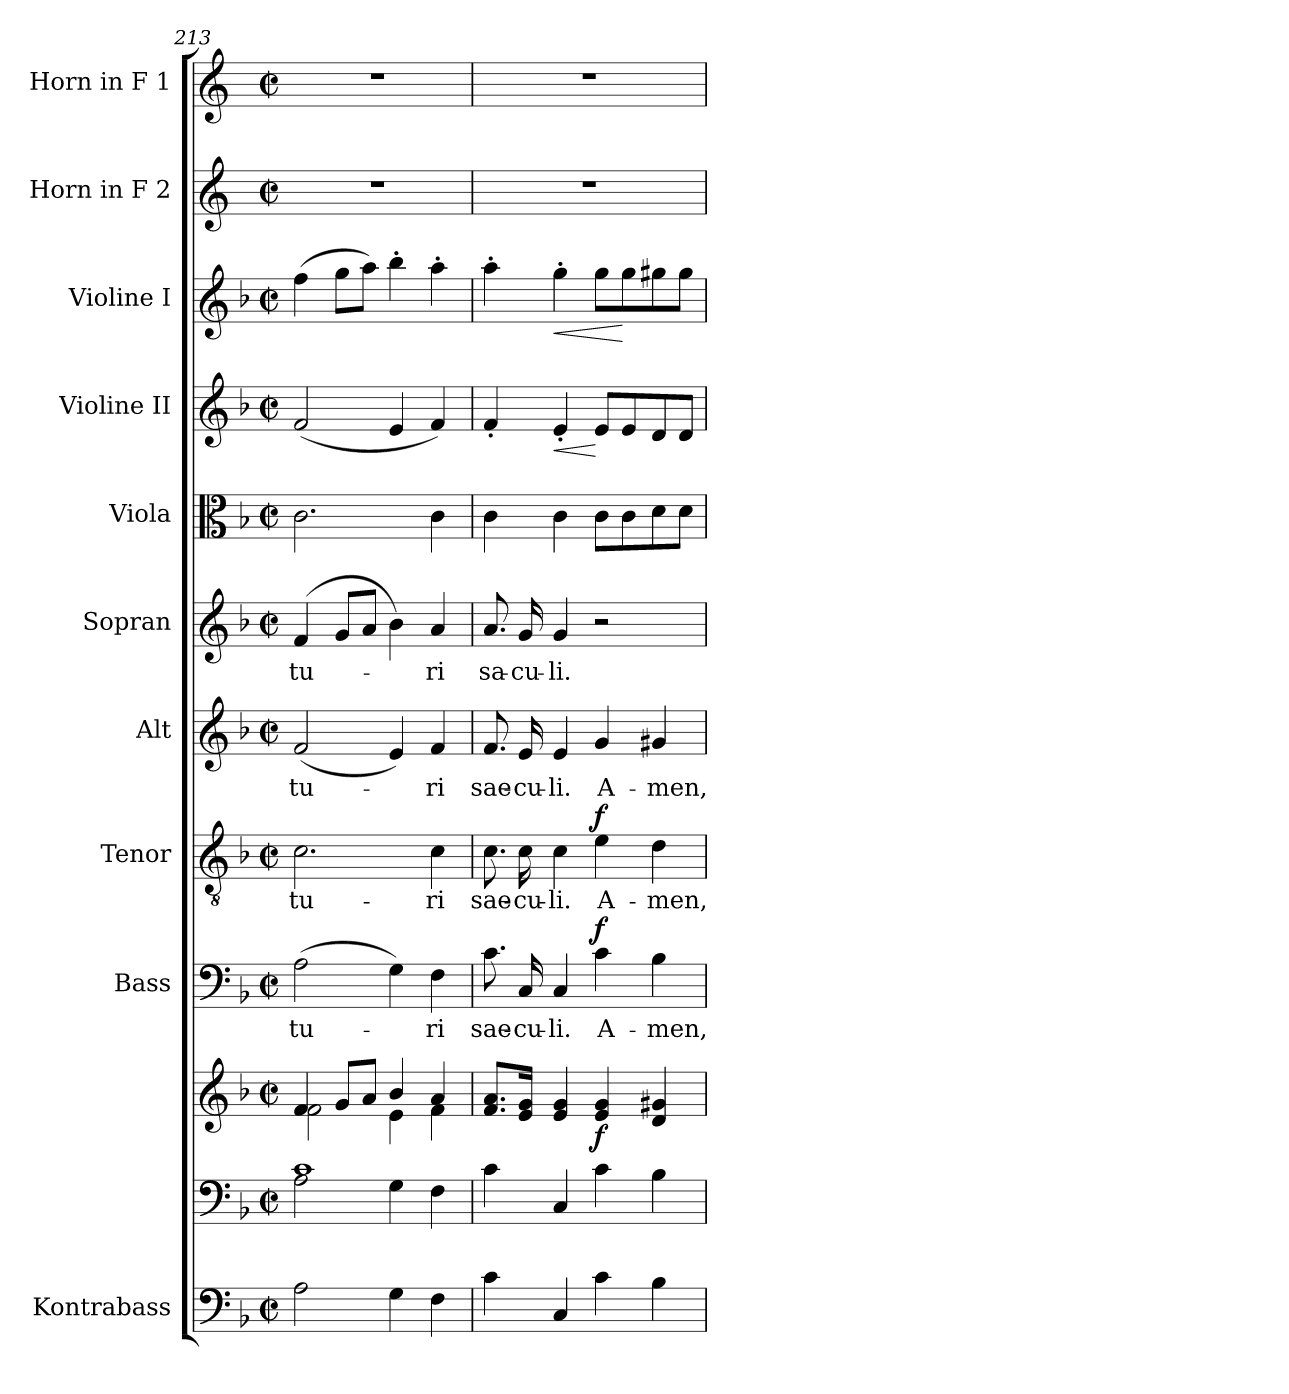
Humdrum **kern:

**kern	**kern	**kern	**dynam	**kern	**text	**dynam	**kern	**text	**dynam	**kern	**text	**kern	**text	**kern	**kern	**dynam	**kern	**dynam	**kern	**kern
*part11	*part10	*part10	*part10	*part9	*part9	*part9	*part8	*part8	*part8	*part7	*part7	*part6	*part6	*part5	*part4	*part4	*part3	*part3	*part2	*part1
*staff12	*staff11	*staff10	*staff10/11	*staff9	*staff9	*staff9	*staff8	*staff8	*staff8	*staff7	*staff7	*staff6	*staff6	*staff5	*staff4	*staff4	*staff3	*staff3	*staff2	*staff1
*I"Kontrabass	*	*	*	*I"Bass	*	*	*I"Tenor	*	*	*I"Alt	*	*I"Sopran	*	*I"Viola	*I"Violine II	*	*I"Violine I	*	*I"Horn in F 2	*I"Horn in F 1
*I'Kb.	*	*	*	*I'B	*	*	*I'T	*	*	*I'A	*	*I'S	*	*I'Vla.	*I'Vl. II	*	*I'Vl. I	*	*I'Hrn. 2	*I'Hrn. 1
!!LO:PB:g=z
*clefF4	*clefF4	*clefG2	*	*clefF4	*	*	*clefGv2	*	*	*clefG2	*	*clefG2	*	*clefC3	*clefG2	*	*clefG2	*	*clefG2	*clefG2
*ITrd7c12	*	*	*	*	*	*	*	*	*	*	*	*	*	*	*	*	*	*	*ITrd4c7	*ITrd4c7
*k[b-]	*k[b-]	*k[b-]	*	*k[b-]	*	*	*k[b-]	*	*	*k[b-]	*	*k[b-]	*	*k[b-]	*k[b-]	*	*k[b-]	*	*k[b-]	*k[b-]
*F:	*F:	*F:	*	*F:	*	*	*F:	*	*	*F:	*	*F:	*	*F:	*F:	*	*F:	*	*F:	*F:
*M2/2	*M2/2	*M2/2	*	*M2/2	*	*	*M2/2	*	*	*M2/2	*	*M2/2	*	*M2/2	*M2/2	*	*M2/2	*	*M2/2	*M2/2
*met(c|)	*met(c|)	*met(c|)	*	*met(c|)	*	*	*met(c|)	*	*	*met(c|)	*	*met(c|)	*	*met(c|)	*met(c|)	*	*met(c|)	*	*met(c|)	*met(c|)
=213	=213	=213	=213	=213	=213	=213	=213	=213	=213	=213	=213	=213	=213	=213	=213	=213	=213	=213	=213	=213
*	*^	*^	*	*	*	*	*	*	*	*	*	*	*	*	*	*	*	*	*	*
!	!	!	!	!	!	!	!LO:LY:b	!	!	!LO:LY:b	!	!	!LO:LY:b	!	!LO:LY:b	!	!	!	!	!	!	!
2AA\	1c	2A\	4f/	2f\	.	(>2A\	-tu-	.	2.c\	-tu-	.	(<2f/	-tu-	(<4f/	-tu-	2.c\	(<2f/	.	(>4ff\	.	1r	1r
.	.	.	8g/L	.	.	.	.	.	.	.	.	.	.	8g/L	.	.	.	.	8gg\L	.	.	.
.	.	.	8a/J	.	.	.	.	.	.	.	.	.	.	8a/J	.	.	.	.	8aa\J)	.	.	.
4GG\	.	4G\	4b-/	4e\	.	4G\)	.	.	.	.	.	4e/)	.	4b-\)	.	.	4e/	.	4bb-'>\	.	.	.
!	!	!	!	!	!	!	!LO:LY:b	!	!	!LO:LY:b	!	!	!LO:LY:b	!	!LO:LY:b	!	!	!	!	!	!	!
4FF\	.	4F\	4a/	4f\	.	4F\	-ri	.	4c\	-ri	.	4f/	-ri	4a/	-ri	4c\	4f/)	.	4aa'>\	.	.	.
=214	=214	=214	=214	=214	=214	=214	=214	=214	=214	=214	=214	=214	=214	=214	=214	=214	=214	=214	=214	=214	=214	=214
!	!	!	!	!	!	!	!LO:LY:b	!	!	!LO:LY:b	!	!	!LO:LY:b	!	!LO:LY:b	!	!	!	!	!	!	!
*	*v	*v	*	*	*	*	*	*	*	*	*	*	*	*	*	*	*	*	*	*	*	*
*	*	*v	*v	*	*	*	*	*	*	*	*	*	*	*	*	*	*	*	*	*	*
4C\	4c\	8.f/ 8.a/L	.	8.c\	sae-	.	8.c\	sae-	.	8.f/	sae-	8.a/	sa-	4c\	4f'</	.	4aa'>\	.	1r	1r
!	!	!	!	!	!LO:LY:b	!	!	!LO:LY:b	!	!	!LO:LY:b	!	!LO:LY:b	!	!	!	!	!	!	!
.	.	16e/ 16g/Jk	.	16C/	-cu-	.	16c\	-cu-	.	16e/	-cu-	16g/	-cu-	.	.	.	.	.	.	.
!	!	!	!	!	!LO:LY:b	!	!	!LO:LY:b	!	!	!LO:LY:b	!	!LO:LY:b	!	!	!LO:HP:b	!	!LO:HP:b	!	!
4CC/	4C/	4e/ 4g/	.	4C/	-li.	.	4c\	-li.	.	4e/	-li.	4g/	-li.	4c\	4e'</	<	4gg'>\	<	.	.
!	!	!	!LO:DY:b	!	!LO:LY:b	!LO:DY:a	!	!LO:LY:b	!LO:DY:a	!	!LO:LY:b	!	!	!	!	!	!	!	!	!
4C\	4c\	4e/ 4g/	f	4c\	A-	f	4e\	A-	f	4g/	A-	2r	.	8c\L	8e/L	[	8gg\L	.	.	.
.	.	.	.	.	.	.	.	.	.	.	.	.	.	8c\	8e/	.	8gg\	[	.	.
!	!	!	!	!	!LO:LY:b	!	!	!LO:LY:b	!	!	!LO:LY:b	!	!	!	!	!	!	!	!	!
4BB-\	4B-\	4d/ 4g#X/	.	4B-\	-men,	.	4d\	-men,	.	4g#X/	-men,	.	.	8d\	8d/	.	8gg#X\	.	.	.
.	.	.	.	.	.	.	.	.	.	.	.	.	.	8d\J	8d/J	.	8gg#\J	.	.	.
=	=	=	=	=	=	=	=	=	=	=	=	=	=	=	=	=	=	=	=	=
*-	*-	*-	*-	*-	*-	*-	*-	*-	*-	*-	*-	*-	*-	*-	*-	*-	*-	*-	*-	*-
